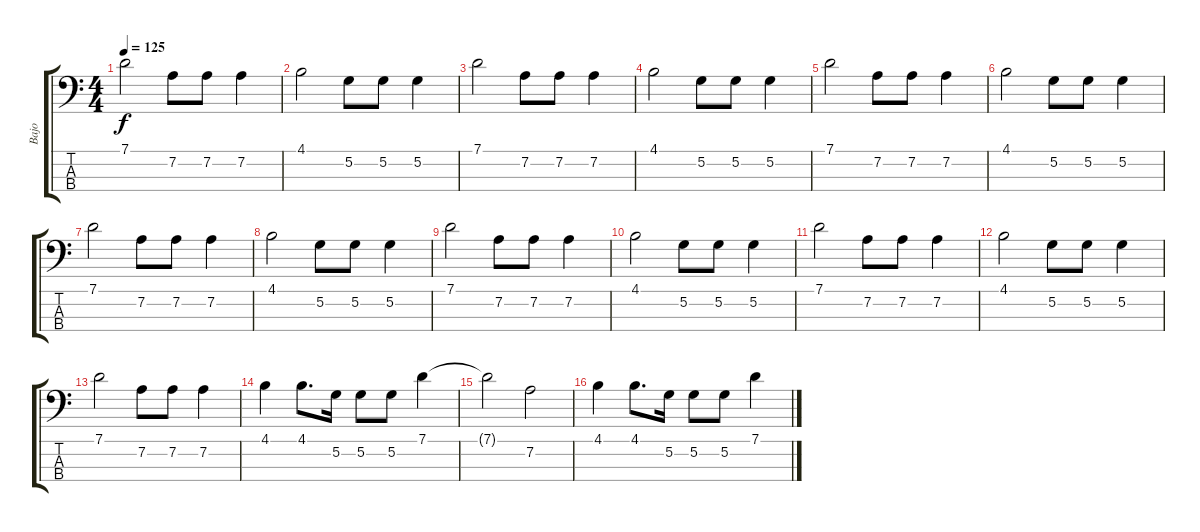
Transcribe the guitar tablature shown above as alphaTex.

\track ("Bajo" "Bajo") {instrument electricbassfinger}
\staff {score tabs}
\tuning (G2 D2 A1 E1) {hide}
\ts (4 4)
\tempo 125
\clef f4
\ks c
7.1.2{dy f} 7.2.8 7.2.8 7.2.4 |
4.1.2 5.2.8 5.2.8 5.2.4 |
7.1.2 7.2.8 7.2.8 7.2.4 |
4.1.2 5.2.8 5.2.8 5.2.4 |
7.1.2 7.2.8 7.2.8 7.2.4 |
4.1.2 5.2.8 5.2.8 5.2.4 |
7.1.2 7.2.8 7.2.8 7.2.4 |
4.1.2 5.2.8 5.2.8 5.2.4 |
7.1.2 7.2.8 7.2.8 7.2.4 |
4.1.2 5.2.8 5.2.8 5.2.4 |
7.1.2 7.2.8 7.2.8 7.2.4 |
4.1.2 5.2.8 5.2.8 5.2.4 |
7.1.2 7.2.8 7.2.8 7.2.4 |
4.1.4 4.1.8{d} 5.2.16 5.2.8 5.2.8 7.1.4 |
7.1{t}.2 7.2.2 |
4.1.4 4.1.8{d} 5.2.16 5.2.8 5.2.8 7.1.4
